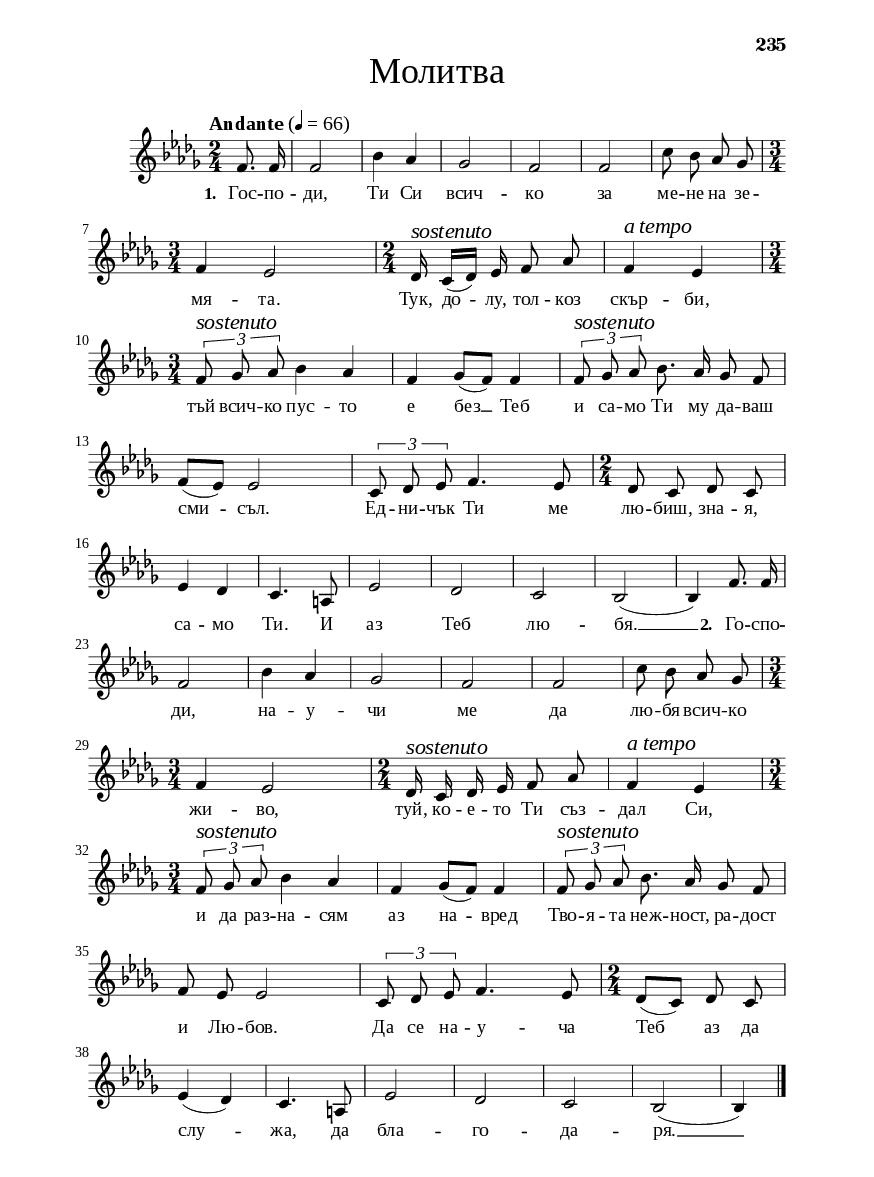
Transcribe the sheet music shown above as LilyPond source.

\version "2.24.4"

% include paper part and global functions
\include "include/globals.ily"

\bookpart {
  \label #'ref252
  \tocItem \markup "Молитва (Господи, Ти Си) "
  \paper {
      print-first-page-number = ##t
      bookpart-level-page-numbering = ##t
    print-all-headers = ##t
    print-page-number = ##t
      first-page-number = #235


    % put page numbers on the top and change the font style.
    oddHeaderMarkup = \markup
    \fill-line {
      ""
      \unless \on-first-page-of-part \fromproperty #'header:instrument
      \if \should-print-page-number \abs-fontsize #7 { \number \fromproperty #'page:page-number-string }
    }
    %% evenHeaderMarkup would inherit the value of
    %% oddHeaderMarkup if it were not defined here
    evenHeaderMarkup = \markup
    \fill-line {
      \if \should-print-page-number \abs-fontsize #7 { \number \fromproperty #'page:page-number-string }
      \unless \on-first-page-of-part \fromproperty #'header:instrument
      ""
    }

    oddFooterMarkup = \markup ""

    evenFooterMarkup = ""
    left-margin = 1.5\cm
    right-margin = 1.5\cm
    top-margin = 1\cm
    bottom-margin = 1.2\cm
    ragged-bottom = ##t % do not spread the staves to fill the whole vertical space
    top-markup-spacing.basic-distance = 0\mm % margin between page number and system for the first page
    top-system-spacing.basic-distance = 10\mm % margin between page number and system for the other pages

    % change distance between staves
    system-system-spacing =
    #'((basic-distance . 14.5)
       (minimum-distance . 6)
       (padding . 1)
       (stretchability . 12))
  }
  \score {
    \include "include/score-layout.ily"

    \new Voice \absolute {
      \clef treble
      \key bes \minor
      \time 2/4
      \tempoFunc "Andante" 4 "66"
      \autoBeamOff
      \partial 4
      f'8.  f'16 | % 2
      f'2 | % 3
      bes'4  as'4 | % 4
      ges'2 | % 5
      f'2 | % 6
      f'2  | % 7
      c''8  bes'8  as'8  ges'8 \break  | % 8
      \time 3/4  | % 8
      f'4  es'2 | % 9
      \time 2/4  | % 9

      des'16^\markup { \huge \italic {sostenuto} }
      c'16
      ([des'16])  es'16
      f'8  as'8 |
      f'4 ^\markup{\huge \italic {a tempo} }  es'4 \break | % 11
      \time 3/4  | % 11
      \times 2/3  {
        f'8 ^\markup{\huge \italic {sostenuto} }  ges'8
        as'8
      }
      bes'4  as'4 | % 12
      f'4  ges'8 ( [  f'8 ) ]  f'4 | % 13
      \times 2/3  {
        f'8 ^\markup{\huge \italic {sostenuto} }  ges'8
        as'8
      }
      bes'8.  as'16  ges'8  f'8 \break | % 14
      f'8 ( [  es'8 ) ]  es'2
      | % 15

      \times 2/3  {
        c'8  des'8  es'8
      }
      f'4.  es'8 | % 16
      \time 2/4  | % 16
      des'8  c'8
      des'8  c'8 \break | % 17
      es'4  des'4 | % 18
      c'4.  a8 | % 19
      es'2 |
      des'2 | % 21
      c'2 | % 22
      bes2 ( | bes4 )
      f'8.  f'16 | \break % 2
      f'2 | % 3
      bes'4  as'4 | % 4
      ges'2 | % 5
      f'2 | % 6
      f'2  | % 7
      c''8  bes'8  as'8  ges'8 \break | % 8
      \time 3/4  | % 8
      f'4  es'2 | % 9
      \time 2/4  | % 9

      des'16^\markup { \huge \italic {sostenuto} }
      c'16
      des'16  es'16
      f'8  as'8 |
      f'4 ^\markup{ \huge \italic {a tempo} }  es'4 \break | % 11
      \time 3/4  | % 11
      \times 2/3  {
        f'8 ^\markup{ \huge \italic {sostenuto} }  ges'8
        as'8
      }
      bes'4  as'4 | % 12
      f'4  ges'8 ( [  f'8 ) ]  f'4 | % 13
      \times 2/3  {
        f'8 ^\markup{ \huge \italic {sostenuto} }  ges'8
        as'8
      }
      bes'8.  as'16  ges'8  f'8 \break | % 14
      f'8 es'8 es'2
      | % 15

      \times 2/3  {
        c'8  des'8  es'8
      }
      f'4.  es'8 | % 16
      \time 2/4  | % 16
      des'8 (  [c'8] )
      des'8  c'8 \break | % 17
      es'4 ( des'4 )| % 18
      c'4.   a8  | % 19
      es'2 |
      des'2 | % 21
      c'2 | % 22
      bes2 ( | bes4 ) \bar "|."

    }

    \addlyrics {
    \set stanza = "1. " Гос -- по -- ди, Ти Си всич -- ко
      за ме -- не на зе -- мя -- та. Тук,
      до -- лу, тол -- коз скър --
      би, тъй всич -- ко пус -- то е
      без __  Теб и са -- мо Ти му да
      -- ваш сми -- съл. Ед -- ни -- чък
      Ти ме лю -- биш, зна -- я, са -- мо
      Ти. И аз Теб лю -- бя. __

       \set stanza = "2. "  Го -- спо -- ди, на -- у -- чи ме
      да лю -- бя всич -- ко жи -- во,
      туй, ко -- е -- то Ти съз -- дал Си,
      и да раз -- на -- сям аз на -- вред
      Тво -- я -- та неж -- ност,
      ра -- дост и Лю -- бов.
      Да се на -- у -- ча
      Теб  аз да слу -- жа, да бла -- го --  да -- ря. __
    }

    \header {
      title = \titleFunc #'ref_desc_20 "Молитва" "Molitva"
    }

    \midi{}

  } % score

} % bookpart

% Più mosso
%
